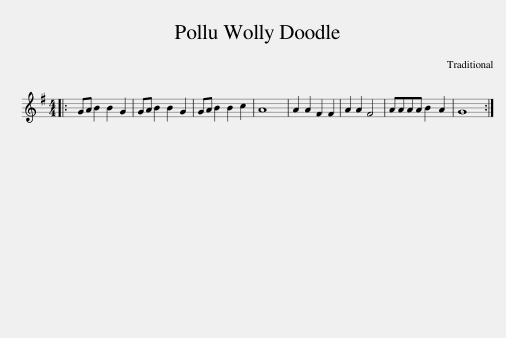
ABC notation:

X:1
L:1/8
M:4/4
I:linebreak $
K:G
V:1 treble
V:1
|: GA B2 B2 G2 | GA B2 B2 G2 | GA B2 B2 c2 | A8 | A2 A2 F2 F2 | %5
 A2 A2 F4 | AAAA B2 A2 | G8 :| %8
